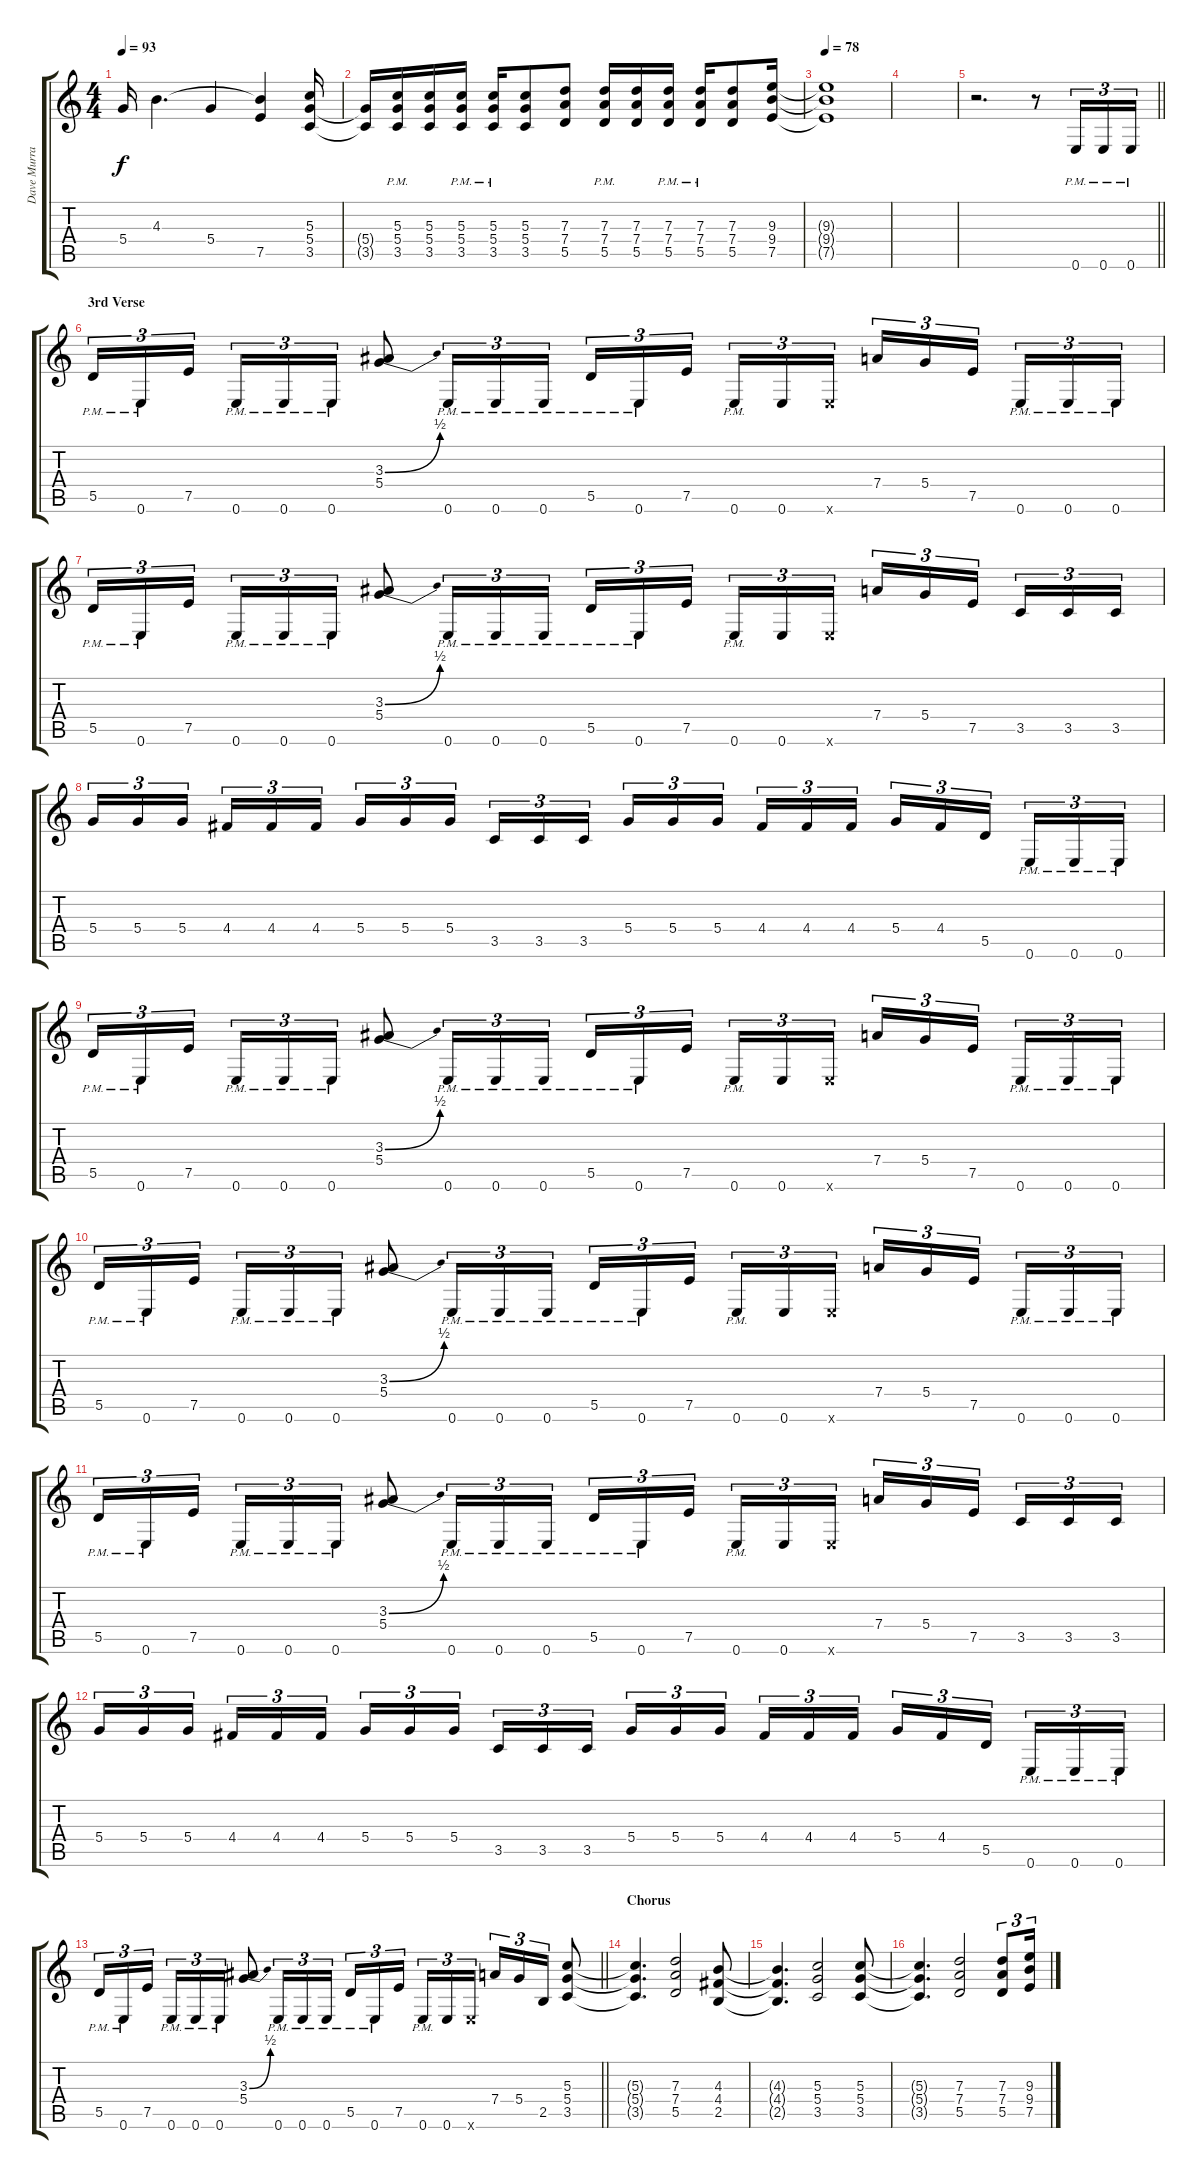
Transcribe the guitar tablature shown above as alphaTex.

\track ("Dave Murray" "Dave Murra") {instrument overdrivenguitar}
\staff {score tabs}
\tuning (E4 B3 G3 D3 A2 E2) {hide}
\ts (4 4)
\tempo 93
\clef g2
\ks c
5.4{t}.16{dy f} 4.3.4{d} 5.4.4 (4.3{t} 7.5).4 (5.3 5.4 3.5).16 |
(5.4{t} 3.5{t}).16 (5.3 5.4{pm} 3.5{pm}).16 (5.3 5.4 3.5).16 (5.3 5.4 3.5{pm}).16 (5.3 5.4 3.5{pm}).16 (5.3 5.4 3.5).8 (7.3 7.4 5.5).8 (7.3 7.4{pm} 5.5{pm}).16 (7.3 7.4 5.5).16 (7.3 7.4{pm} 5.5{pm}).16 (7.3 7.4 5.5{pm}).16 (7.3 7.4 5.5).8 (9.3 9.4 7.5).16 |
\tempo 78
(9.3{t} 9.4{t} 7.5{t}).1 |
|
\barLineRight lightlight
r.2{d} r.8 0.6{pm}.16{tu (3 2)} 0.6{pm}.16{tu (3 2)} 0.6{pm}.16{tu (3 2)} |
\section ("" "3rd Verse")
5.5{pm}.16{tu (3 2)} 0.6{pm}.16{tu (3 2)} 7.5.16{tu (3 2) beam splitsecondary} 0.6{pm}.16{tu (3 2)} 0.6{pm}.16{tu (3 2)} 0.6{pm}.16{tu (3 2)} (3.3{be (bend 0 0 60 2)} 5.4).8 0.6{pm}.16{tu (3 2)} 0.6{pm}.16{tu (3 2)} 0.6{pm}.16{tu (3 2)} 5.5{pm}.16{tu (3 2)} 0.6{pm}.16{tu (3 2)} 7.5.16{tu (3 2) beam splitsecondary} 0.6{pm}.16{tu (3 2)} 0.6.16{tu (3 2)} 0.6{x}.16{tu (3 2)} 7.4.16{tu (3 2)} 5.4.16{tu (3 2)} 7.5.16{tu (3 2) beam splitsecondary} 0.6{pm}.16{tu (3 2)} 0.6{pm}.16{tu (3 2)} 0.6{pm}.16{tu (3 2)} |
5.5{pm}.16{tu (3 2)} 0.6{pm}.16{tu (3 2)} 7.5.16{tu (3 2) beam splitsecondary} 0.6{pm}.16{tu (3 2)} 0.6{pm}.16{tu (3 2)} 0.6{pm}.16{tu (3 2)} (3.3{be (bend 0 0 60 2)} 5.4).8 0.6{pm}.16{tu (3 2)} 0.6{pm}.16{tu (3 2)} 0.6{pm}.16{tu (3 2)} 5.5{pm}.16{tu (3 2)} 0.6{pm}.16{tu (3 2)} 7.5.16{tu (3 2) beam splitsecondary} 0.6{pm}.16{tu (3 2)} 0.6.16{tu (3 2)} 0.6{x}.16{tu (3 2)} 7.4.16{tu (3 2)} 5.4.16{tu (3 2)} 7.5.16{tu (3 2) beam splitsecondary} 3.5.16{tu (3 2)} 3.5.16{tu (3 2)} 3.5.16{tu (3 2)} |
5.4.16{tu (3 2)} 5.4.16{tu (3 2)} 5.4.16{tu (3 2) beam splitsecondary} 4.4.16{tu (3 2)} 4.4.16{tu (3 2)} 4.4.16{tu (3 2)} 5.4.16{tu (3 2)} 5.4.16{tu (3 2)} 5.4.16{tu (3 2) beam splitsecondary} 3.5.16{tu (3 2)} 3.5.16{tu (3 2)} 3.5.16{tu (3 2)} 5.4.16{tu (3 2)} 5.4.16{tu (3 2)} 5.4.16{tu (3 2) beam splitsecondary} 4.4.16{tu (3 2)} 4.4.16{tu (3 2)} 4.4.16{tu (3 2)} 5.4.16{tu (3 2)} 4.4.16{tu (3 2)} 5.5.16{tu (3 2) beam splitsecondary} 0.6{pm}.16{tu (3 2)} 0.6{pm}.16{tu (3 2)} 0.6{pm}.16{tu (3 2)} |
5.5{pm}.16{tu (3 2)} 0.6{pm}.16{tu (3 2)} 7.5.16{tu (3 2) beam splitsecondary} 0.6{pm}.16{tu (3 2)} 0.6{pm}.16{tu (3 2)} 0.6{pm}.16{tu (3 2)} (3.3{be (bend 0 0 60 2)} 5.4).8 0.6{pm}.16{tu (3 2)} 0.6{pm}.16{tu (3 2)} 0.6{pm}.16{tu (3 2)} 5.5{pm}.16{tu (3 2)} 0.6{pm}.16{tu (3 2)} 7.5.16{tu (3 2) beam splitsecondary} 0.6{pm}.16{tu (3 2)} 0.6.16{tu (3 2)} 0.6{x}.16{tu (3 2)} 7.4.16{tu (3 2)} 5.4.16{tu (3 2)} 7.5.16{tu (3 2) beam splitsecondary} 0.6{pm}.16{tu (3 2)} 0.6{pm}.16{tu (3 2)} 0.6{pm}.16{tu (3 2)} |
5.5{pm}.16{tu (3 2)} 0.6{pm}.16{tu (3 2)} 7.5.16{tu (3 2) beam splitsecondary} 0.6{pm}.16{tu (3 2)} 0.6{pm}.16{tu (3 2)} 0.6{pm}.16{tu (3 2)} (3.3{be (bend 0 0 60 2)} 5.4).8 0.6{pm}.16{tu (3 2)} 0.6{pm}.16{tu (3 2)} 0.6{pm}.16{tu (3 2)} 5.5{pm}.16{tu (3 2)} 0.6{pm}.16{tu (3 2)} 7.5.16{tu (3 2) beam splitsecondary} 0.6{pm}.16{tu (3 2)} 0.6.16{tu (3 2)} 0.6{x}.16{tu (3 2)} 7.4.16{tu (3 2)} 5.4.16{tu (3 2)} 7.5.16{tu (3 2) beam splitsecondary} 0.6{pm}.16{tu (3 2)} 0.6{pm}.16{tu (3 2)} 0.6{pm}.16{tu (3 2)} |
5.5{pm}.16{tu (3 2)} 0.6{pm}.16{tu (3 2)} 7.5.16{tu (3 2) beam splitsecondary} 0.6{pm}.16{tu (3 2)} 0.6{pm}.16{tu (3 2)} 0.6{pm}.16{tu (3 2)} (3.3{be (bend 0 0 60 2)} 5.4).8 0.6{pm}.16{tu (3 2)} 0.6{pm}.16{tu (3 2)} 0.6{pm}.16{tu (3 2)} 5.5{pm}.16{tu (3 2)} 0.6{pm}.16{tu (3 2)} 7.5.16{tu (3 2) beam splitsecondary} 0.6{pm}.16{tu (3 2)} 0.6.16{tu (3 2)} 0.6{x}.16{tu (3 2)} 7.4.16{tu (3 2)} 5.4.16{tu (3 2)} 7.5.16{tu (3 2) beam splitsecondary} 3.5.16{tu (3 2)} 3.5.16{tu (3 2)} 3.5.16{tu (3 2)} |
5.4.16{tu (3 2)} 5.4.16{tu (3 2)} 5.4.16{tu (3 2) beam splitsecondary} 4.4.16{tu (3 2)} 4.4.16{tu (3 2)} 4.4.16{tu (3 2)} 5.4.16{tu (3 2)} 5.4.16{tu (3 2)} 5.4.16{tu (3 2) beam splitsecondary} 3.5.16{tu (3 2)} 3.5.16{tu (3 2)} 3.5.16{tu (3 2)} 5.4.16{tu (3 2)} 5.4.16{tu (3 2)} 5.4.16{tu (3 2) beam splitsecondary} 4.4.16{tu (3 2)} 4.4.16{tu (3 2)} 4.4.16{tu (3 2)} 5.4.16{tu (3 2)} 4.4.16{tu (3 2)} 5.5.16{tu (3 2) beam splitsecondary} 0.6{pm}.16{tu (3 2)} 0.6{pm}.16{tu (3 2)} 0.6{pm}.16{tu (3 2)} |
\barLineRight lightlight
5.5{pm}.16{tu (3 2)} 0.6{pm}.16{tu (3 2)} 7.5.16{tu (3 2) beam splitsecondary} 0.6{pm}.16{tu (3 2)} 0.6{pm}.16{tu (3 2)} 0.6{pm}.16{tu (3 2)} (3.3{be (bend 0 0 60 2)} 5.4).8 0.6{pm}.16{tu (3 2)} 0.6{pm}.16{tu (3 2)} 0.6{pm}.16{tu (3 2)} 5.5{pm}.16{tu (3 2)} 0.6{pm}.16{tu (3 2)} 7.5.16{tu (3 2) beam splitsecondary} 0.6{pm}.16{tu (3 2)} 0.6.16{tu (3 2)} 0.6{x}.16{tu (3 2)} 7.4.16{tu (3 2)} 5.4.16{tu (3 2)} 2.5.16{tu (3 2)} (5.3 5.4 3.5).8 |
\section ("" "Chorus")
(5.3{t} 5.4{t} 3.5{t}).4{d} (7.3 7.4 5.5).2 (4.3 4.4 2.5).8 |
(4.3{t} 4.4{t} 2.5{t}).4{d} (5.3 5.4 3.5).2 (5.3 5.4 3.5).8 |
(5.3{t} 5.4{t} 3.5{t}).4{d} (7.3 7.4 5.5).2 (7.3 7.4 5.5).8{tu (3 2)} (9.3 9.4 7.5).16{tu (3 2)}
